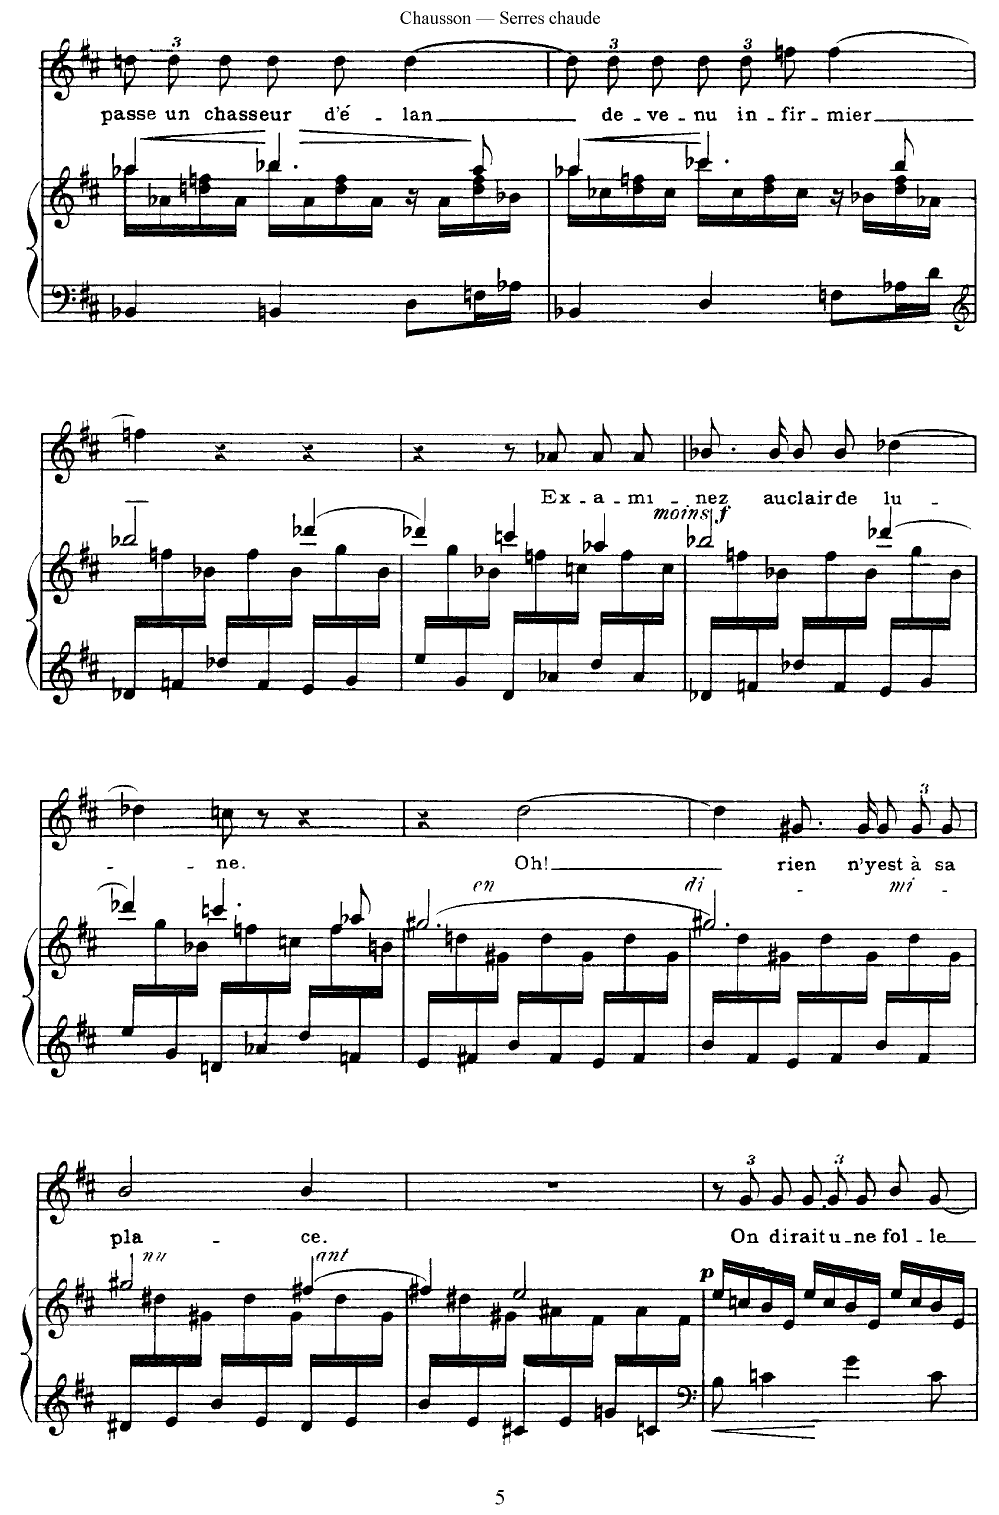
**kern	**kern	**dynam	**kern	**text
*part2	*part2	*part2	*part1	*part1
*staff3	*staff2	*staff2/3	*staff1	*staff1
*I"Piano	*	*	*I"Voice	*
*I'Pno	*	*	*	*
*clefF4	*clefG2	*	*clefG2	*
*k[f#c#]	*k[f#c#]	*	*k[f#c#]	*
*M3/4	*M3/4	*	*M3/4	*
=38	=38	=38	=38	=38
!	!	!LO:HP:b	!	!
*	*^	*	*	*
4BB-X/	4aa-X/	16aa-\LL	<	12ddn\L	passe
.	.	16a-X\	.	.	.
.	.	.	.	12dd\	un
.	.	16ddn\ 16ffn\	.	.	.
.	.	.	.	12dd\J	chas-
.	.	16a-\JJ	.	.	.
!	!LO:N:head=solid	!LO:N:head=solid	!LO:HP:n=1:b	!	!
4BBn/	4.bb-X/	16bb-\LL	[ >	8dd\L	-seur
.	.	16a-\	.	.	.
.	.	16dd\ 16ff\	.	8dd\J	d'é-
.	.	16a-\JJ	.	.	.
8D\L	.	16r	.	[4dd\	-lan
.	.	16a-\LL	.	.	.
16Fn\L	8aa-/	16dd\ 16ff\	]	.	.
16A-X\JJ	.	16b-X\JJ	.	.	.
=39	=39	=39	=39	=39	=39
!	!	!	!LO:HP:b	!	!
4BB-X/	4aa-X/	16aa-\LL	<	12ddn\L]	.
.	.	16cc-X\	.	.	.
.	.	.	.	12dd\	de-
.	.	16dd\ 16ffn\	.	.	.
.	.	.	.	12dd\J	-ve-
.	.	16cc-\JJ	.	.	.
!	!LO:N:head=solid	!LO:N:head=solid	!	!	!
4D/	4.ccc-X/	16ccc-\LL	[	12dd\L	-nu
.	.	16cc-\	.	.	.
.	.	.	.	12dd\	in-
.	.	16dd\ 16ff\	.	.	.
.	.	.	.	12ffn\J	-fir-
.	.	16cc-\JJ	.	.	.
8Fn\L	.	16r	.	[4ff\	-mier
.	.	16b-X\LL	.	.	.
16A-X\L	8bb/	16dd\ 16ff\	.	.	.
16d\JJ	.	16a-X\JJ	.	.	.
=40	=40	=40	=40	=40	=40
*clefG2	*	*	*	*	*
16d-X/LL	2bb-X/	16ryy	.	4ffn\]	.
16ryy	.	16ffn\	.	.	.
16fn/	.	16ryy	.	.	.
16ryy	.	16b-X\JJ	.	.	.
16dd-X/LL	.	16ryy	.	4r	.
16ryy	.	16ff\	.	.	.
16f/	.	16ryy	.	.	.
16ryy	.	16b-\JJ	.	.	.
16e/LL	[>4ddd-X/	16ryy	.	4r	.
16ryy	.	16gg\	.	.	.
16g/	.	16ryy	.	.	.
16ryy	.	16b-\JJ	.	.	.
=41	=41	=41	=41	=41	=41
16ee/LL	4ddd-X/]	16ryy	.	4r	.
16ryy	.	16gg\	.	.	.
16g/	.	16ryy	.	.	.
16ryy	.	16b-X\JJ	.	.	.
16d/LL	4cccn/	16ryy	.	8r	.
16ryy	.	16ffn\	.	.	.
16a-X/	.	16ryy	.	8a-X/	Ex-
16ryy	.	16ccn\JJ	.	.	.
16dd/LL	4aa-X/	16ryy	.	8a-/L	-a-
16ryy	.	16ff\	.	.	.
16a-/	.	16ryy	.	8a-/J	-mi-
16ryy	.	16cc\JJ	.	.	.
=42	=42	=42	=42	=42	=42
!	!	!	!LO:DY:a	!	!
!	!	!	!LO:DY:n=1:a	!	!
16d-X/LL	2bb-X/	16ryy	other-dynamics f	8.b-X/L	-nez
16ryy	.	16ffn\	.	.	.
16fn/	.	16ryy	.	.	.
16ryy	.	16b-X\JJ	.	16b-/Jk	au
16dd-X/LL	.	16ryy	.	8b-/L	clair
16ryy	.	16ff\	.	.	.
16f/	.	16ryy	.	8b-/J	de
16ryy	.	16b-\JJ	.	.	.
16e/LL	[>4ddd-X/	16ryy	.	[4dd-X\	lu-
16ryy	.	16gg\	.	.	.
16g/	.	16ryy	.	.	.
16ryy	.	16b-\JJ	.	.	.
=43	=43	=43	=43	=43	=43
16ee/LL	4ddd-X/]	16ryy	.	4dd-X\]	.
16ryy	.	16gg\	.	.	.
16g/	.	16ryy	.	.	.
16ryy	.	16b-X\JJ	.	.	.
16dn/LL	4.cccn/	16ryy	.	8ccn\	-ne.
16ryy	.	16ffn\	.	.	.
16a-X/	.	16ryy	.	8r	.
16ryy	.	16ccn\JJ	.	.	.
16dd/LL	.	16ryy	.	4r	.
16ryy	.	16ff\	.	.	.
16fn/	8aa-X/	16ryy	.	.	.
16ryy	.	16bn\JJ	.	.	.
=44	=44	=44	=44	=44	=44
!	!LO:TX:a:i:t=dim.	!	!	!	!
16e/LL	[>2.gg#X/	16ryy	.	4r	.
16ryy	.	16ddn\	.	.	.
16f#X/	.	16ryy	.	.	.
16ryy	.	16g#X\JJ	.	.	.
16b/LL	.	16ryy	.	[2ddn\	Oh!
16ryy	.	16dd\	.	.	.
16f#/	.	16ryy	.	.	.
16ryy	.	16g#\JJ	.	.	.
16e/LL	.	16ryy	.	.	.
16ryy	.	16dd\	.	.	.
16f#/	.	16ryy	.	.	.
16ryy	.	16g#\JJ	.	.	.
=45	=45	=45	=45	=45	=45
16b/LL	2.gg#/]	16ryy	.	4dd\]	.
16ryy	.	16dd\	.	.	.
16f#/	.	16ryy	.	.	.
16ryy	.	16g#X\JJ	.	.	.
16e/LL	.	16ryy	.	8.g#X/L	rien
16ryy	.	16dd\	.	.	.
16f#/	.	16ryy	.	.	.
16ryy	.	16g#\JJ	.	16g#/Jk	n'y-
16b/LL	.	16ryy	.	12g#/L	-est
16ryy	.	16dd\	.	.	.
.	.	.	.	12g#/	à
16f#/	.	16ryy	.	.	.
.	.	.	.	12g#/J	sa
16ryy	.	16g#\JJ	.	.	.
=46	=46	=46	=46	=46	=46
16d#X/LL	2gg#X/	16ryy	.	2b\	pla-
16ryy	.	16dd#X\	.	.	.
16e/	.	16ryy	.	.	.
16ryy	.	16g#X\JJ	.	.	.
16b/LL	.	16ryy	.	.	.
16ryy	.	16dd#\	.	.	.
16e/	.	16ryy	.	.	.
16ryy	.	16g#\JJ	.	.	.
16d#/LL	[>4ff#X/	16ryy	.	4b\	-ce.
16ryy	.	16dd#\	.	.	.
16e/	.	16ryy	.	.	.
16ryy	.	16g#\JJ	.	.	.
=47	=47	=47	=47	=47	=47
16b/LL	4ff#X/]	16ryy	.	2.r	.
16ryy	.	16dd#X\	.	.	.
16e/	.	16ryy	.	.	.
16ryy	.	16g#X\JJ	.	.	.
16c#X/LL	2ee/	16ryy	.	.	.
16ryy	.	16a#X\	.	.	.
16e/	.	16ryy	.	.	.
16ryy	.	16f#\JJ	.	.	.
16g/LL	.	16ryy	.	.	.
16ryy	.	16a#\	.	.	.
16cn/	.	16ryy	.	.	.
16ryy	.	16f#\JJ	.	.	.
*	*v	*v	*	*	*
=48	=48	=48	=48	=48
*clefF4	*	*	*	*
*	*^	*	*	*
!	!	!	!LO:DY:a	!	!
*	*v	*v	*	*	*
8B\	16ee/LL	p	12r	.
.	16ccn/	.	.	.
.	.	.	12g/L	On
4cn\	16b/	.	.	.
.	.	.	12g/J	di-
.	16e/JJ	.	.	.
.	16ee/LL	.	12g/L	-rait
.	16cc/	.	.	.
.	.	.	12g/	u-
4g\	16b/	.	.	.
.	.	.	12g/J	-ne
.	16e/JJ	.	.	.
.	16ee/LL	.	8b/L	fol-
.	16cc/	.	.	.
8c\	16b/	.	[8g/J	-le
.	16e/JJ	.	.	.
=	=	=	=	=
*-	*-	*-	*-	*-
